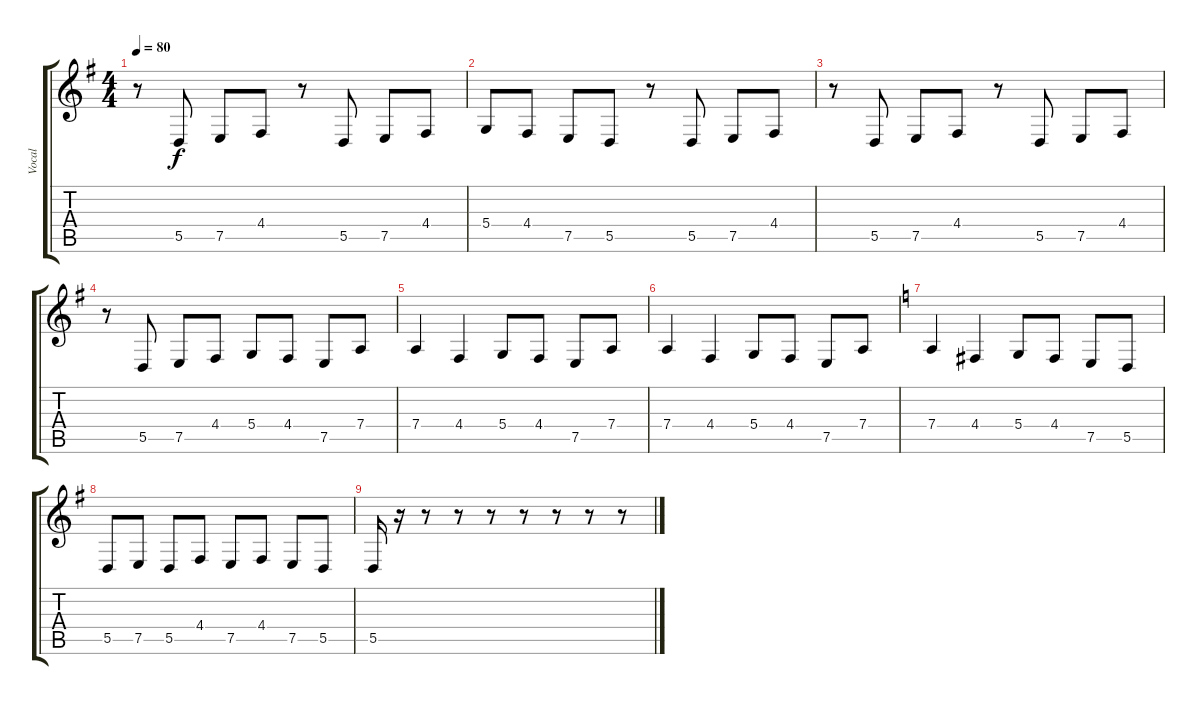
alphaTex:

\track ("Vocal" "Vocal") {instrument lead2sawtooth}
\staff {score tabs}
\tuning (E4 B3 G3 D3 A2 E2) {hide}
\ts (4 4)
\tempo 80
\clef g2
\ks eminor
r.8{dy f} 5.5.8 7.5.8 4.4.8 r.8 5.5.8 7.5.8 4.4.8 |
5.4.8 4.4.8 7.5.8 5.5.8 r.8 5.5.8 7.5.8 4.4.8 |
r.8 5.5.8 7.5.8 4.4.8 r.8 5.5.8 7.5.8 4.4.8 |
r.8 5.5.8 7.5.8 4.4.8 5.4.8 4.4.8 7.5.8 7.4.8 |
7.4.4 4.4.4 5.4.8 4.4.8 7.5.8 7.4.8 |
7.4.4 4.4.4 5.4.8 4.4.8 7.5.8 7.4.8 |
\ks c
7.4.4 4.4.4 5.4.8 4.4.8 7.5.8 5.5.8 |
\ks eminor
5.5.8 7.5.8 5.5.8 4.4.8 7.5.8 4.4.8 7.5.8 5.5.8 |
5.5.16 r.16 r.8 r.8 r.8 r.8 r.8 r.8 r.8
